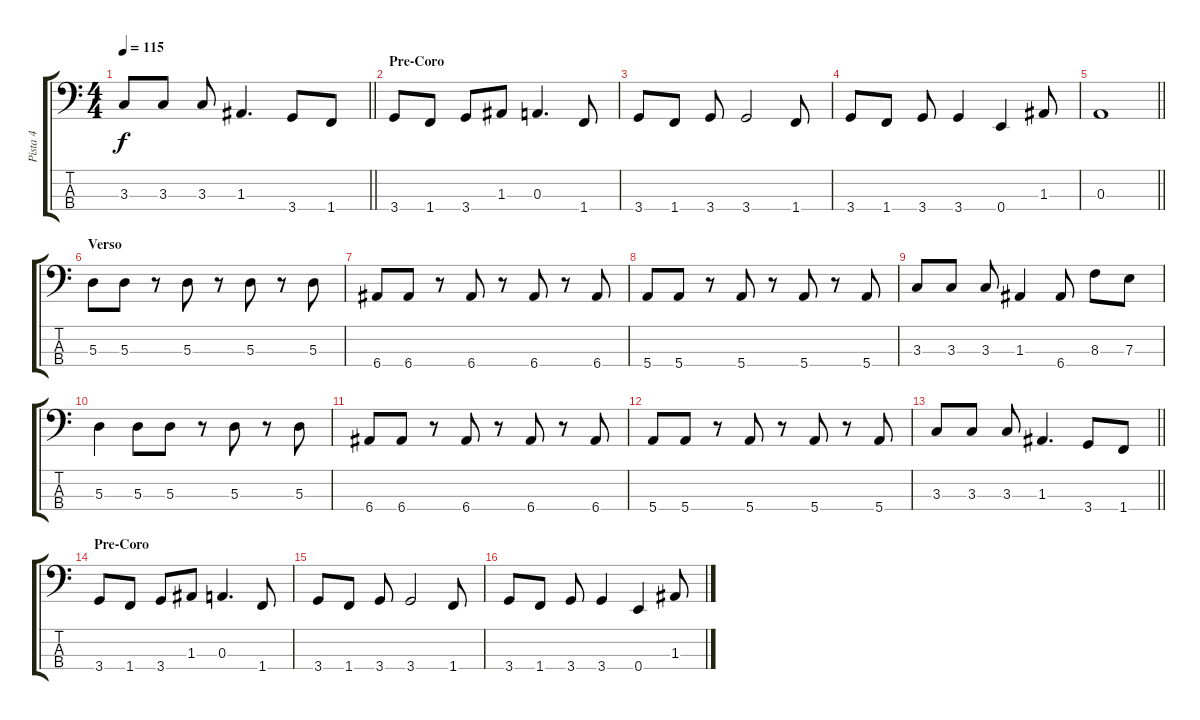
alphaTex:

\track ("Pista 4" "Pista 4") {instrument electricbassfinger}
\staff {score tabs}
\tuning (G2 D2 A1 E1) {hide}
\ts (4 4)
\tempo 115
\clef f4
\barLineRight lightlight
\ks c
3.3.8{dy f} 3.3.8 3.3.8 1.3.4{d} 3.4.8 1.4.8 |
\section ("" "Pre-Coro")
3.4.8 1.4.8 3.4.8 1.3.8 0.3.4{d} 1.4.8 |
3.4.8 1.4.8 3.4.8 3.4.2 1.4.8 |
3.4.8 1.4.8 3.4.8 3.4.4 0.4.4 1.3.8 |
\barLineRight lightlight
0.3.1 |
\section ("" "Verso")
5.3.8 5.3.8 r.8 5.3.8 r.8 5.3.8 r.8 5.3.8 |
6.4.8 6.4.8 r.8 6.4.8 r.8 6.4.8 r.8 6.4.8 |
5.4.8 5.4.8 r.8 5.4.8 r.8 5.4.8 r.8 5.4.8 |
3.3.8 3.3.8 3.3.8 1.3.4 6.4.8 8.3.8 7.3.8 |
5.3.4 5.3.8 5.3.8 r.8 5.3.8 r.8 5.3.8 |
6.4.8 6.4.8 r.8 6.4.8 r.8 6.4.8 r.8 6.4.8 |
5.4.8 5.4.8 r.8 5.4.8 r.8 5.4.8 r.8 5.4.8 |
\barLineRight lightlight
3.3.8 3.3.8 3.3.8 1.3.4{d} 3.4.8 1.4.8 |
\section ("" "Pre-Coro")
3.4.8 1.4.8 3.4.8 1.3.8 0.3.4{d} 1.4.8 |
3.4.8 1.4.8 3.4.8 3.4.2 1.4.8 |
3.4.8 1.4.8 3.4.8 3.4.4 0.4.4 1.3.8
